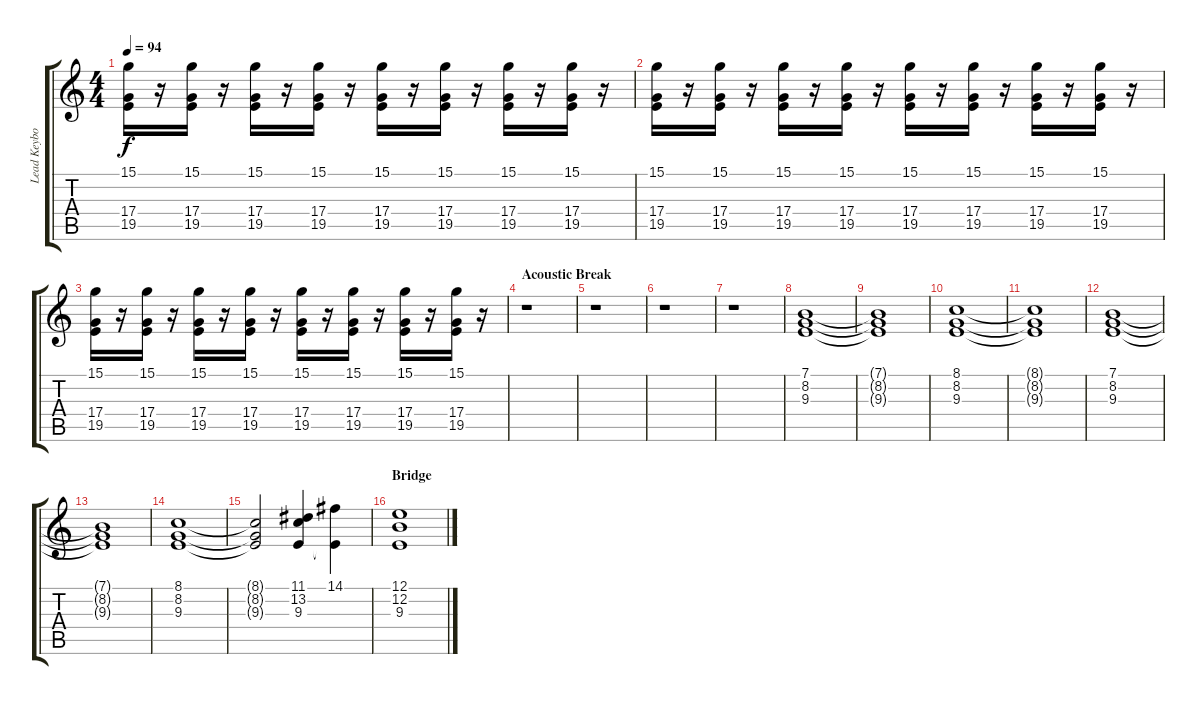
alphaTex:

\track ("Lead Keyboard" "Lead Keybo") {instrument stringensemble1}
\staff {score tabs}
\tuning (E4 B3 G3 D3 A2 E2) {hide}
\ts (4 4)
\tempo 94
\clef g2
\ks c
(15.1 17.4 19.5).16{dy f} r.16 (15.1 17.4 19.5).16 r.16 (15.1 17.4 19.5).16 r.16 (15.1 17.4 19.5).16 r.16 (15.1 17.4 19.5).16 r.16 (15.1 17.4 19.5).16 r.16 (15.1 17.4 19.5).16 r.16 (15.1 17.4 19.5).16 r.16 |
(15.1 17.4 19.5).16 r.16 (15.1 17.4 19.5).16 r.16 (15.1 17.4 19.5).16 r.16 (15.1 17.4 19.5).16 r.16 (15.1 17.4 19.5).16 r.16 (15.1 17.4 19.5).16 r.16 (15.1 17.4 19.5).16 r.16 (15.1 17.4 19.5).16 r.16 |
(15.1 17.4 19.5).16 r.16 (15.1 17.4 19.5).16 r.16 (15.1 17.4 19.5).16 r.16 (15.1 17.4 19.5).16 r.16 (15.1 17.4 19.5).16 r.16 (15.1 17.4 19.5).16 r.16 (15.1 17.4 19.5).16 r.16 (15.1 17.4 19.5).16 r.16 |
\section ("" "Acoustic Break")
r.1 |
r.1 |
r.1 |
r.1 |
(7.1 8.2 9.3).1 |
(7.1{t} 8.2{t} 9.3{t}).1 |
(8.1 8.2 9.3).1 |
(8.1{t} 8.2{t} 9.3{t}).1 |
(7.1 8.2 9.3).1 |
(7.1{t} 8.2{t} 9.3{t}).1 |
(8.1 8.2 9.3).1 |
(8.1{t} 8.2{t} 9.3{t}).2 (11.1 13.2 9.3).4 (14.1 9.3{t}).4 |
\section ("" "Bridge")
(12.1 12.2 9.3).1
